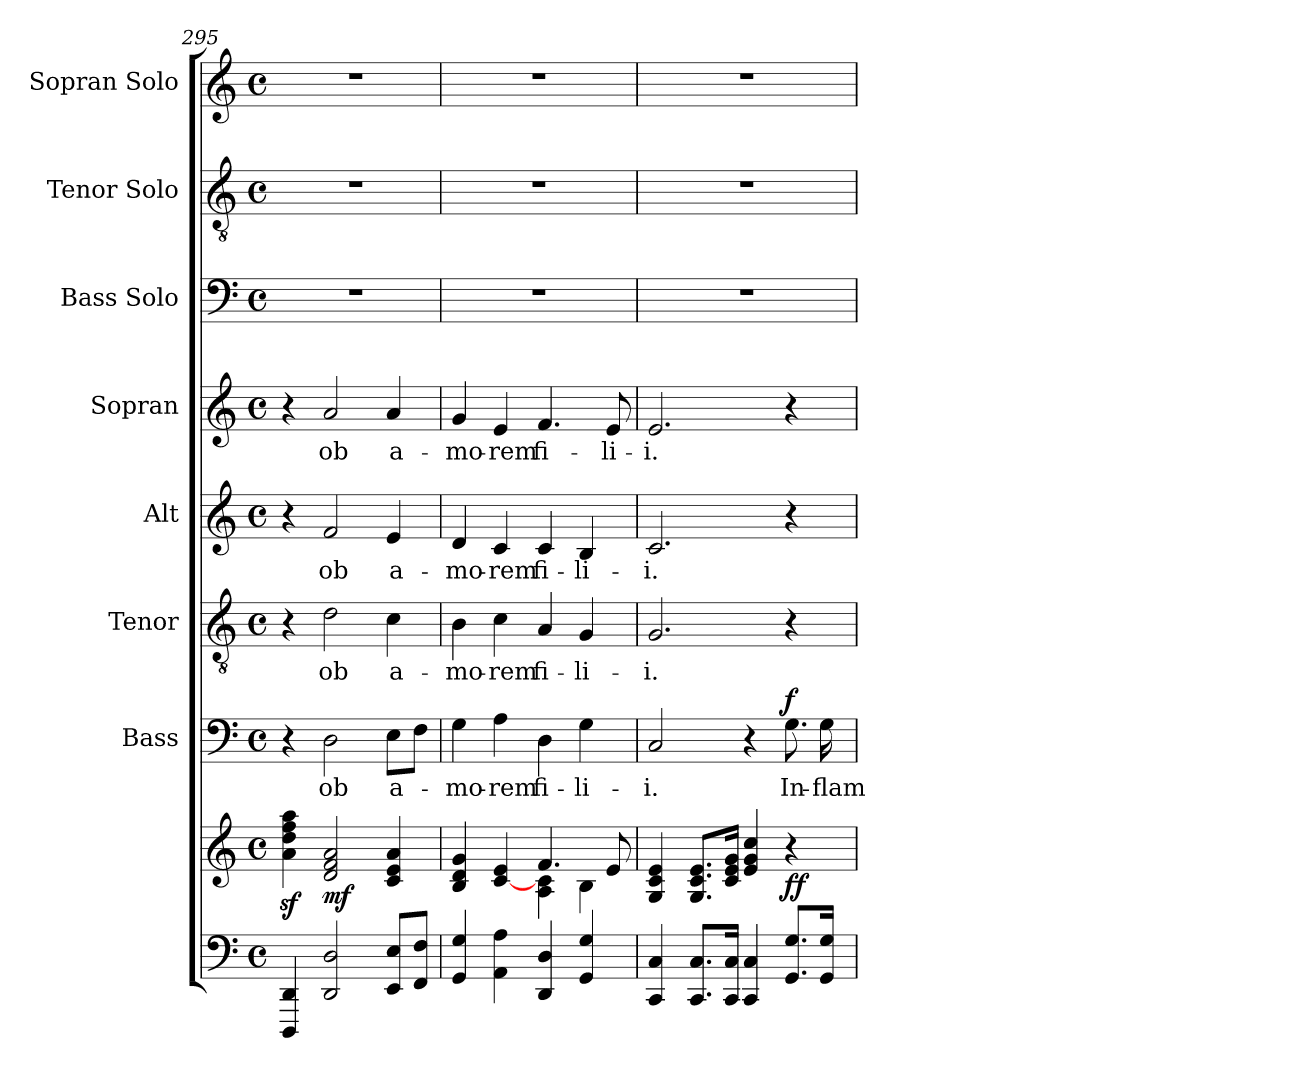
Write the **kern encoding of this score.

**kern	**kern	**dynam	**kern	**text	**dynam	**kern	**text	**kern	**text	**kern	**text	**kern	**kern	**kern
*part8	*part8	*part8	*part7	*part7	*part7	*part6	*part6	*part5	*part5	*part4	*part4	*part3	*part2	*part1
*staff9	*staff8	*staff8/9	*staff7	*staff7	*staff7	*staff6	*staff6	*staff5	*staff5	*staff4	*staff4	*staff3	*staff2	*staff1
*	*	*	*I"Bass	*	*	*I"Tenor	*	*I"Alt	*	*I"Sopran	*	*I"Bass Solo	*I"Tenor Solo	*I"Sopran Solo
*	*	*	*I'B.	*	*	*I'T.	*	*I'A.	*	*I'S.	*	*I'B. Solo	*I'T. Solo	*I'S. Solo
!!LO:LB:g=z
*clefF4	*clefG2	*	*clefF4	*	*	*clefGv2	*	*clefG2	*	*clefG2	*	*clefF4	*clefGv2	*clefG2
*k[]	*k[]	*	*k[]	*	*	*k[]	*	*k[]	*	*k[]	*	*k[]	*k[]	*k[]
*C:	*C:	*	*C:	*	*	*C:	*	*C:	*	*C:	*	*C:	*C:	*C:
*M4/4	*M4/4	*	*M4/4	*	*	*M4/4	*	*M4/4	*	*M4/4	*	*M4/4	*M4/4	*M4/4
*met(c)	*met(c)	*	*met(c)	*	*	*met(c)	*	*met(c)	*	*met(c)	*	*met(c)	*met(c)	*met(c)
=295	=295	=295	=295	=295	=295	=295	=295	=295	=295	=295	=295	=295	=295	=295
4DDD/ 4DD/	4a\z< 4dd\z< 4ff\z< 4aa\z<	.	4r	.	.	4r	.	4r	.	4r	.	1r	1r	1r
!	!	!LO:DY:b	!	!LO:LY:b	!	!	!LO:LY:b	!	!LO:LY:b	!	!LO:LY:b	!	!	!
2DD/ 2D/	2d/ 2f/ 2a/	mf	2D\	ob	.	2d\	ob	2f/	ob	2a/	ob	.	.	.
!	!	!	!	!LO:LY:b	!	!	!LO:LY:b	!	!LO:LY:b	!	!LO:LY:b	!	!	!
8EE/ 8E/L	4c/ 4e/ 4a/	.	8E\L	a-	.	4c\	a-	4e/	a-	4a/	a-	.	.	.
8FF/ 8F/J	.	.	8F\J	.	.	.	.	.	.	.	.	.	.	.
=296	=296	=296	=296	=296	=296	=296	=296	=296	=296	=296	=296	=296	=296	=296
*	*^	*	*	*	*	*	*	*	*	*	*	*	*	*
!	!	!	!	!	!LO:LY:b	!	!	!LO:LY:b	!	!LO:LY:b	!	!LO:LY:b	!	!	!
4GG/ 4G/	4B/ 4d/ 4g/	2ryy	.	4G\	-mo-	.	4B\	-mo-	4d/	-mo-	4g/	-mo-	1r	1r	1r
!	!	!	!	!	!LO:LY:b	!	!	!LO:LY:b	!	!LO:LY:b	!	!LO:LY:b	!	!	!
4AA\ 4A\	[<4c/ 4e/	.	.	4A\	-rem	.	4c\	-rem	4c/	-rem	4e/	-rem	.	.	.
!	!	!	!	!	!LO:LY:b	!	!	!LO:LY:b	!	!LO:LY:b	!	!LO:LY:b	!	!	!
4DD/ 4D/	4.f/	4A\ 4c\	.	4D\	fi-	.	4A/	fi-	4c/	fi-	4.f/	fi-	.	.	.
!	!	!	!	!	!LO:LY:b	!	!	!LO:LY:b	!	!LO:LY:b	!	!	!	!	!
4GG/ 4G/	.	4B\	.	4G\	-li-	.	4G/	-li-	4B/	-li-	.	.	.	.	.
!	!	!	!	!	!	!	!	!	!	!	!	!LO:LY:b	!	!	!
.	8e/	.	.	.	.	.	.	.	.	.	8e/	-li-	.	.	.
*	*v	*v	*	*	*	*	*	*	*	*	*	*	*	*	*
=297	=297	=297	=297	=297	=297	=297	=297	=297	=297	=297	=297	=297	=297	=297
!	!	!	!	!LO:LY:b	!	!	!LO:LY:b	!	!LO:LY:b	!	!LO:LY:b	!	!	!
4CC/ 4C/	4G/ 4c/ 4e/	.	2C/	-i.	.	2.G/	-i.	2.c/	-i.	2.e/	-i.	1r	1r	1r
8.CC/ 8.C/L	8.G/ 8.c/ 8.e/L	.	.	.	.	.	.	.	.	.	.	.	.	.
16CC/ 16C/Jk	16c/ 16e/ 16g/Jk	.	.	.	.	.	.	.	.	.	.	.	.	.
4CC/ 4C/	4e/ 4g/ 4cc/	.	4r	.	.	.	.	.	.	.	.	.	.	.
!	!	!LO:DY:b	!	!LO:LY:b	!LO:DY:a	!	!	!	!	!	!	!	!	!
8.GG/ 8.G/L	4r	ff	8.G\	In-	f	4r	.	4r	.	4r	.	.	.	.
!	!	!	!	!LO:LY:b	!	!	!	!	!	!	!	!	!	!
16GG/ 16G/Jk	.	.	16G\	-flam-	.	.	.	.	.	.	.	.	.	.
=	=	=	=	=	=	=	=	=	=	=	=	=	=	=
*-	*-	*-	*-	*-	*-	*-	*-	*-	*-	*-	*-	*-	*-	*-
